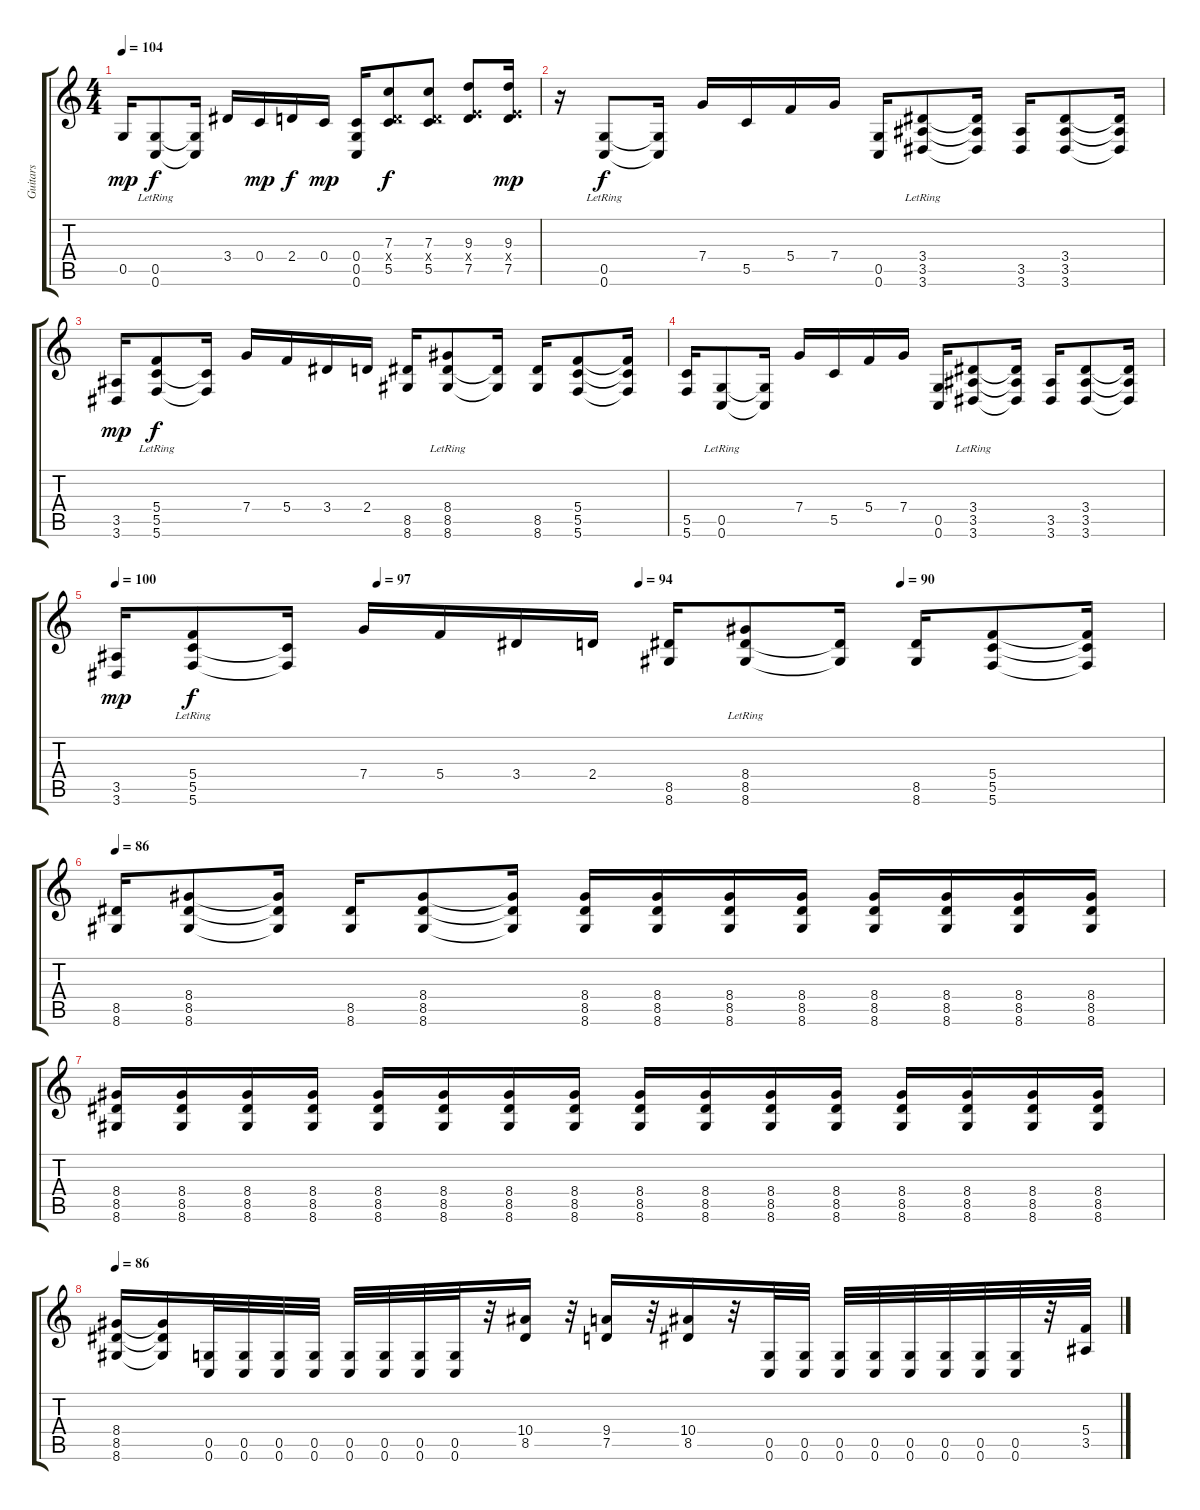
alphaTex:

\track ("Guitars" "Guitars") {instrument distortionguitar}
\staff {score tabs}
\tuning (D4 A3 F3 C3 G2 C2) {hide}
\ts (4 4)
\tempo 104
\clef g2
\ks c
0.5.16{dy mp} (0.5{lr} 0.6{lr}).8{dy f} (0.5{t} 0.6{t}).16 3.4.16 0.4.16{dy mp} 2.4.16{dy f} 0.4.16{dy mp} (0.4 0.5 0.6).16 (7.3 2.4{x} 5.5).8{dy f} (7.3 2.4{x} 5.5).8 (9.3 4.4{x} 7.5).8 (9.3 4.4{x} 7.5).16{dy mp} |
r.16 (0.5{lr} 0.6{lr}).8{dy f} (0.5{t} 0.6{t}).16 7.4.16 5.5.16 5.4.16 7.4.16 (0.5 0.6).16 (3.4 3.5{lr} 3.6).8 (3.4{t} 3.5{t} 3.6{t}).16 (3.5 3.6).16 (3.4 3.5 3.6).8 (3.4{t} 3.5{t} 3.6{t}).16 |
(3.5 3.6).16{dy mp} (5.4 5.5{lr} 5.6{lr}).8{dy f} (5.5{t} 5.6{t}).16 7.4.16 5.4.16 3.4.16 2.4.16 (8.5 8.6).16 (8.4 8.5{lr} 8.6).8 (8.5{t} 8.6{t}).16 (8.5 8.6).16 (5.4 5.5 5.6).8 (5.4{t} 5.5{t} 5.6{t}).16 |
(5.5 5.6).16 (0.5{lr} 0.6{lr}).8 (0.5{t} 0.6{t}).16 7.4.16 5.5.16 5.4.16 7.4.16 (0.5 0.6).16 (3.4 3.5{lr} 3.6).8 (3.4{t} 3.5{t} 3.6{t}).16 (3.5 3.6).16 (3.4 3.5 3.6).8 (3.4{t} 3.5{t} 3.6{t}).16 |
\tempo 100
\tempo (97 0.25)
\tempo (94 0.5)
\tempo (90 0.75)
(3.5 3.6).16{dy mp} (5.4 5.5{lr} 5.6{lr}).8{dy f} (5.5{t} 5.6{t}).16 7.4.16 5.4.16 3.4.16 2.4.16 (8.5 8.6).16 (8.4 8.5{lr} 8.6).8 (8.5{t} 8.6{t}).16 (8.5 8.6).16 (5.4 5.5 5.6).8 (5.4{t} 5.5{t} 5.6{t}).16 |
\tempo 86
(8.5 8.6).16 (8.4 8.5 8.6).8 (8.4{t} 8.5{t} 8.6{t}).16 (8.5 8.6).16 (8.4 8.5 8.6).8 (8.4{t} 8.5{t} 8.6{t}).16 (8.4 8.5 8.6).16 (8.4 8.5 8.6).16 (8.4 8.5 8.6).16 (8.4 8.5 8.6).16 (8.4 8.5 8.6).16 (8.4 8.5 8.6).16 (8.4 8.5 8.6).16 (8.4 8.5 8.6).16 |
(8.4 8.5 8.6).16 (8.4 8.5 8.6).16 (8.4 8.5 8.6).16 (8.4 8.5 8.6).16 (8.4 8.5 8.6).16 (8.4 8.5 8.6).16 (8.4 8.5 8.6).16 (8.4 8.5 8.6).16 (8.4 8.5 8.6).16 (8.4 8.5 8.6).16 (8.4 8.5 8.6).16 (8.4 8.5 8.6).16 (8.4 8.5 8.6).16 (8.4 8.5 8.6).16 (8.4 8.5 8.6).16 (8.4 8.5 8.6).16 |
\tempo 86
(8.4 8.5 8.6).16 (8.4{t} 8.5{t} 8.6{t}).16 (0.5 0.6).32 (0.5 0.6).32 (0.5 0.6).32 (0.5 0.6).32 (0.5 0.6).32 (0.5 0.6).32 (0.5 0.6).32 (0.5 0.6).32 r.32 (10.4 8.5).16 r.32 (9.4 7.5).16 r.32 (10.4 8.5).16 r.32 (0.5 0.6).32 (0.5 0.6).32 (0.5 0.6).32 (0.5 0.6).32 (0.5 0.6).32 (0.5 0.6).32 (0.5 0.6).32 (0.5 0.6).32 r.32 (5.4{sl} 3.5{sl}).32
